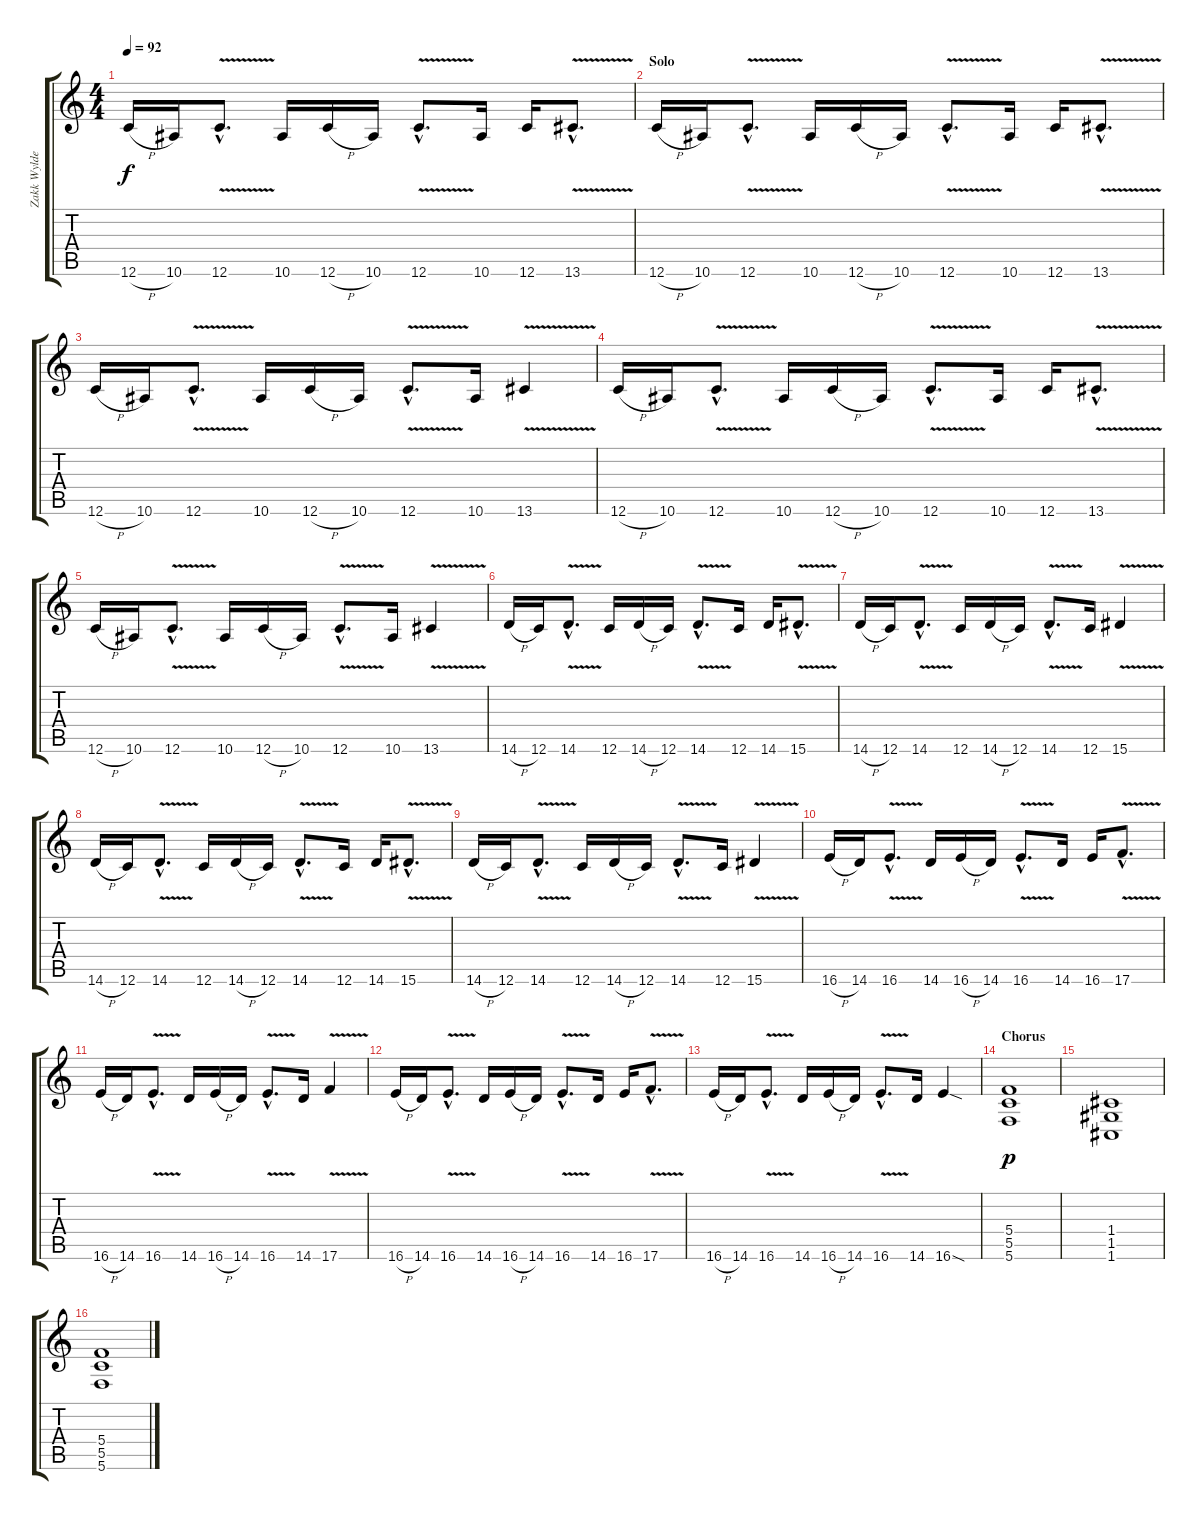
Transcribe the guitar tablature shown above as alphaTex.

\track ("Zakk Wylde" "Zakk Wylde") {instrument distortionguitar}
\staff {score tabs}
\tuning (D4 A3 F3 C3 G2 C2) {hide}
\ts (4 4)
\tempo 92
\clef g2
\ks c
12.6{h}.16{dy f} 10.6.16 12.6{v hac}.8{d} 10.6.16 12.6{h}.16 10.6.16 12.6{v hac}.8{d} 10.6.16 12.6.16 13.6{v hac}.8{d} |
\section ("" "Solo")
12.6{h}.16{volume 16} 10.6.16 12.6{v hac}.8{d} 10.6.16 12.6{h}.16 10.6.16 12.6{v hac}.8{d} 10.6.16 12.6.16 13.6{v hac}.8{d} |
12.6{h}.16 10.6.16 12.6{v hac}.8{d} 10.6.16 12.6{h}.16 10.6.16 12.6{v hac}.8{d} 10.6.16 13.6{v}.4 |
12.6{h}.16 10.6.16 12.6{v hac}.8{d} 10.6.16 12.6{h}.16 10.6.16 12.6{v hac}.8{d} 10.6.16 12.6.16 13.6{v hac}.8{d} |
12.6{h}.16 10.6.16 12.6{v hac}.8{d} 10.6.16 12.6{h}.16 10.6.16 12.6{v hac}.8{d} 10.6.16 13.6{v}.4 |
14.6{h}.16 12.6.16 14.6{v hac}.8{d} 12.6.16 14.6{h}.16 12.6.16 14.6{v hac}.8{d} 12.6.16 14.6.16 15.6{v hac}.8{d} |
14.6{h}.16 12.6.16 14.6{v hac}.8{d} 12.6.16 14.6{h}.16 12.6.16 14.6{v hac}.8{d} 12.6.16 15.6{v}.4 |
14.6{h}.16 12.6.16 14.6{v hac}.8{d} 12.6.16 14.6{h}.16 12.6.16 14.6{v hac}.8{d} 12.6.16 14.6.16 15.6{v hac}.8{d} |
14.6{h}.16 12.6.16 14.6{v hac}.8{d} 12.6.16 14.6{h}.16 12.6.16 14.6{v hac}.8{d} 12.6.16 15.6{v}.4 |
16.6{h}.16 14.6.16 16.6{v hac}.8{d} 14.6.16 16.6{h}.16 14.6.16 16.6{v hac}.8{d} 14.6.16 16.6.16 17.6{v hac}.8{d} |
16.6{h}.16 14.6.16 16.6{v hac}.8{d} 14.6.16 16.6{h}.16 14.6.16 16.6{v hac}.8{d} 14.6.16 17.6{v}.4 |
16.6{h}.16 14.6.16 16.6{v hac}.8{d} 14.6.16 16.6{h}.16 14.6.16 16.6{v hac}.8{d} 14.6.16 16.6.16 17.6{v hac}.8{d} |
16.6{h}.16 14.6.16 16.6{v hac}.8{d} 14.6.16 16.6{h}.16 14.6.16 16.6{v hac}.8{d} 14.6.16 16.6{sod}.4 |
\section ("" "Chorus")
(5.4 5.5 5.6).1{dy p volume 14} |
(1.4 1.5 1.6).1 |
(5.4 5.5 5.6).1
